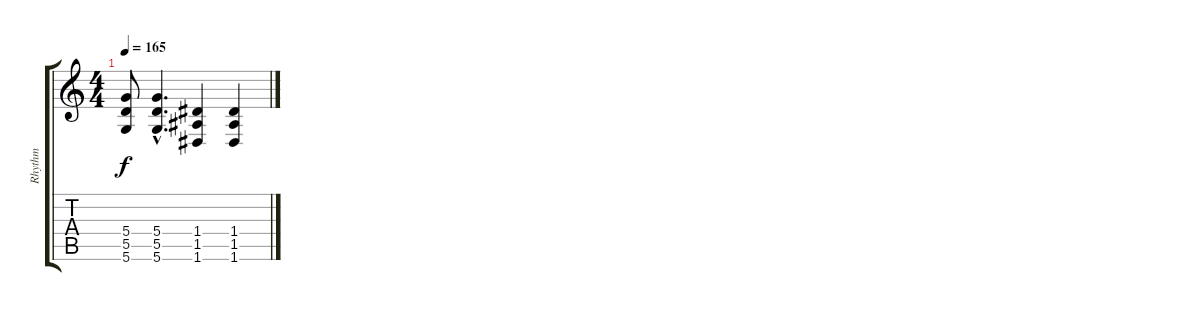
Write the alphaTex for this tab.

\track ("Rhythm" "Rhythm") {instrument distortionguitar}
\staff {score tabs}
\tuning (E4 B3 G3 D3 A2 D2) {hide}
\ts (4 4)
\tempo 165
\clef g2
\ks c
(5.4{t} 5.5{t} 5.6{t}).8{dy f} (5.4{hac} 5.5{hac} 5.6{hac}).4{d} (1.4 1.5 1.6).4 (1.4 1.5 1.6).4
